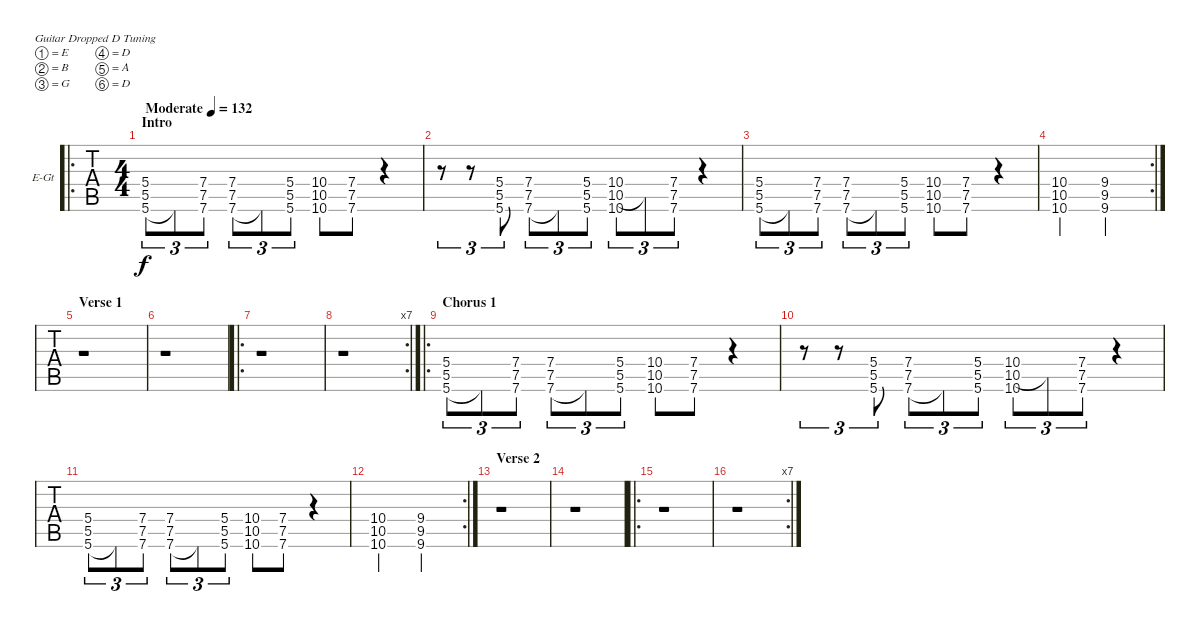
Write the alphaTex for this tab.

\bracketExtendMode groupsimilarinstruments
\firstSystemTrackNameOrientation horizontal
\otherSystemsTrackNameOrientation horizontal
\track ("Guitar 2" "E-Gt") {instrument distortionguitar}
\staff {tabs}
\tuning (E4 B3 G3 D3 A2 D2)
\ro
\ts (4 4)
\beaming (8 2 2 2 2)
\section ("" "Intro")
\tempo (132 "Moderate")
\clef g2
\scale
0.509881
\ks c
(5.6 5.4 5.5).8{tu (3 2) dy f instrument distortionguitar} 5.6{t}.8{tu (3 2)} (7.6 7.5 7.4).8{tu (3 2)} (7.6 7.4 7.5).8{tu (3 2)} 7.6{t}.8{tu (3 2)} (5.6 5.5 5.4).8{tu (3 2)} (10.5 10.6 10.4).8 (7.6 7.4 7.5).8 r.4 |
\scale
0.245059 r.8{tu (3 2)} r.8{tu (3 2)} (5.6 5.5 5.4).8{tu (3 2)} (7.6 7.4 7.5).8{tu (3 2)} 7.6{t}.8{tu (3 2)} (5.6 5.5 5.4).8{tu (3 2)} (10.5 10.4 10.6).8{tu (3 2)} 10.5{t}.8{tu (3 2)} (7.6 7.4 7.5).8{tu (3 2)} r.4 |
\scale
0.245059 (5.6 5.4 5.5).8{tu (3 2)} 5.6{t}.8{tu (3 2)} (7.6 7.5 7.4).8{tu (3 2)} (7.6 7.4 7.5).8{tu (3 2)} 7.6{t}.8{tu (3 2)} (5.6 5.5 5.4).8{tu (3 2)} (10.5 10.6 10.4).8 (7.6 7.4 7.5).8 r.4 |
\rc 2
\scale
0.354167 (10.4 10.5 10.6).2 (9.4 9.5 9.6).2 |
\section ("" "Verse 1")
\scale
0.322917 r.1 |
\scale
0.322917 r.1 |
\ro
\scale
0.342593 r.1 |
\rc 7
\scale
0.314815 r.1 |
\ro
\section ("" "Chorus 1")
\scale
0.342593 (5.6 5.4 5.5).8{tu (3 2)} 5.6{t}.8{tu (3 2)} (7.6 7.5 7.4).8{tu (3 2)} (7.6 7.4 7.5).8{tu (3 2)} 7.6{t}.8{tu (3 2)} (5.6 5.5 5.4).8{tu (3 2)} (10.5 10.6 10.4).8 (7.6 7.4 7.5).8 r.4 |
\scale
0.322917 r.8{tu (3 2)} r.8{tu (3 2)} (5.6 5.5 5.4).8{tu (3 2)} (7.6 7.4 7.5).8{tu (3 2)} 7.6{t}.8{tu (3 2)} (5.6 5.5 5.4).8{tu (3 2)} (10.5 10.4 10.6).8{tu (3 2)} 10.5{t}.8{tu (3 2)} (7.6 7.4 7.5).8{tu (3 2)} r.4 |
\scale
0.322917 (5.6 5.4 5.5).8{tu (3 2)} 5.6{t}.8{tu (3 2)} (7.6 7.5 7.4).8{tu (3 2)} (7.6 7.4 7.5).8{tu (3 2)} 7.6{t}.8{tu (3 2)} (5.6 5.5 5.4).8{tu (3 2)} (10.5 10.6 10.4).8 (7.6 7.4 7.5).8 r.4 |
\rc 2
\scale
0.354167 (10.4 10.5 10.6).2 (9.4 9.5 9.6).2 |
\section ("" "Verse 2")
\scale
0.313131 r.1 |
\scale
0.313131 r.1 |
\ro
\scale
0.373737 r.1 |
\rc 7
\scale
0.333333 r.1
